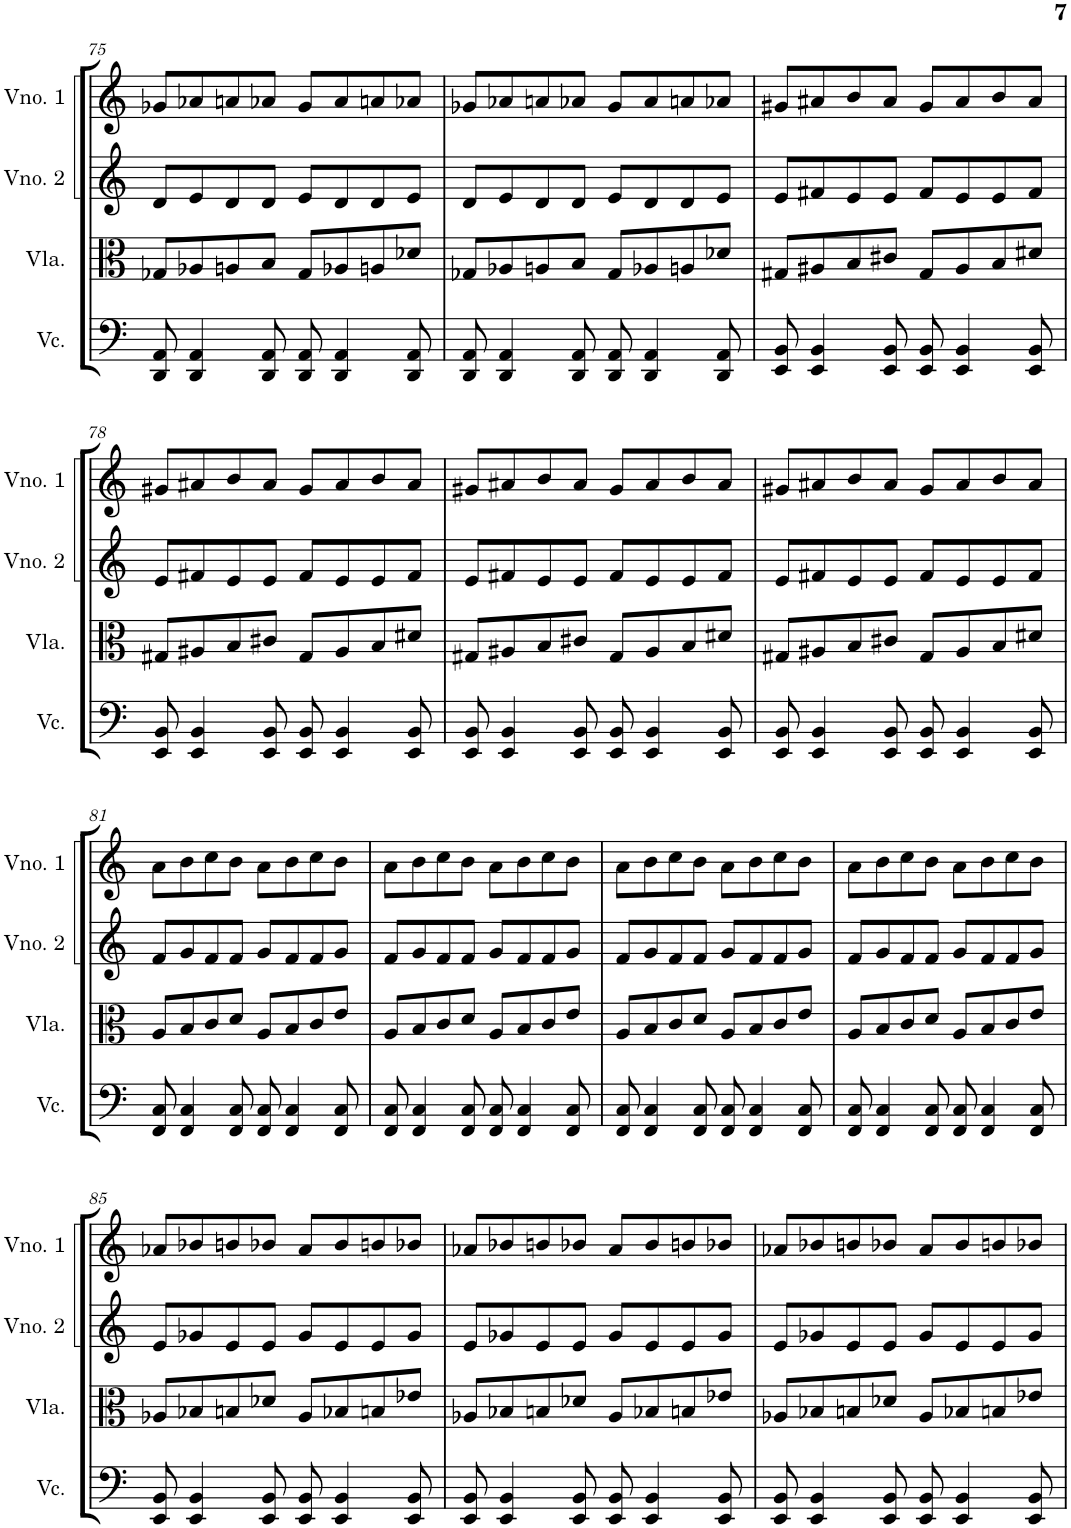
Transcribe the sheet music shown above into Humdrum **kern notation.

**kern	**kern	**kern	**kern
*part4	*part3	*part2	*part1
*staff4	*staff3	*staff2	*staff1
*I"Violoncelo	*I"Viola	*I"Violino 2	*I"Violino 1
*I'Vc.	*I'Vla.	*I'Vno. 2	*I'Vno. 1
!!LO:PB:g=z
*clefF4	*clefC3	*clefG2	*clefG2
*k[]	*k[]	*k[]	*k[]
*M4/4	*M4/4	*M4/4	*M4/4
=75	=75	=75	=75
8DD/ 8AA/	8G-X/L	8d/L	8g-X/L
4DD/ 4AA/	8A-X/	8e/	8a-X/
.	8An/	8d/	8an/
8DD/ 8AA/	8B/J	8d/J	8a-X/J
8DD/ 8AA/	8G-/L	8e/L	8g-/L
4DD/ 4AA/	8A-X/	8d/	8a-/
.	8An/	8d/	8an/
8DD/ 8AA/	8d-X/J	8e/J	8a-X/J
=76	=76	=76	=76
8DD/ 8AA/	8G-X/L	8d/L	8g-X/L
4DD/ 4AA/	8A-X/	8e/	8a-X/
.	8An/	8d/	8an/
8DD/ 8AA/	8B/J	8d/J	8a-X/J
8DD/ 8AA/	8G-/L	8e/L	8g-/L
4DD/ 4AA/	8A-X/	8d/	8a-/
.	8An/	8d/	8an/
8DD/ 8AA/	8d-X/J	8e/J	8a-X/J
=77	=77	=77	=77
8EE/ 8BB/	8G#X/L	8e/L	8g#X/L
4EE/ 4BB/	8A#X/	8f#X/	8a#X/
.	8B/	8e/	8b/
8EE/ 8BB/	8c#X/J	8e/J	8a#/J
8EE/ 8BB/	8G#/L	8f#/L	8g#/L
4EE/ 4BB/	8A#/	8e/	8a#/
.	8B/	8e/	8b/
8EE/ 8BB/	8d#X/J	8f#/J	8a#/J
!!LO:LB:g=z
=78	=78	=78	=78
8EE/ 8BB/	8G#X/L	8e/L	8g#X/L
4EE/ 4BB/	8A#X/	8f#X/	8a#X/
.	8B/	8e/	8b/
8EE/ 8BB/	8c#X/J	8e/J	8a#/J
8EE/ 8BB/	8G#/L	8f#/L	8g#/L
4EE/ 4BB/	8A#/	8e/	8a#/
.	8B/	8e/	8b/
8EE/ 8BB/	8d#X/J	8f#/J	8a#/J
=79	=79	=79	=79
8EE/ 8BB/	8G#X/L	8e/L	8g#X/L
4EE/ 4BB/	8A#X/	8f#X/	8a#X/
.	8B/	8e/	8b/
8EE/ 8BB/	8c#X/J	8e/J	8a#/J
8EE/ 8BB/	8G#/L	8f#/L	8g#/L
4EE/ 4BB/	8A#/	8e/	8a#/
.	8B/	8e/	8b/
8EE/ 8BB/	8d#X/J	8f#/J	8a#/J
=80	=80	=80	=80
8EE/ 8BB/	8G#X/L	8e/L	8g#X/L
4EE/ 4BB/	8A#X/	8f#X/	8a#X/
.	8B/	8e/	8b/
8EE/ 8BB/	8c#X/J	8e/J	8a#/J
8EE/ 8BB/	8G#/L	8f#/L	8g#/L
4EE/ 4BB/	8A#/	8e/	8a#/
.	8B/	8e/	8b/
8EE/ 8BB/	8d#X/J	8f#/J	8a#/J
!!LO:LB:g=z
=81	=81	=81	=81
8FF/ 8C/	8A/L	8f/L	8a\L
4FF/ 4C/	8B/	8g/	8b\
.	8c/	8f/	8cc\
8FF/ 8C/	8d/J	8f/J	8b\J
8FF/ 8C/	8A/L	8g/L	8a\L
4FF/ 4C/	8B/	8f/	8b\
.	8c/	8f/	8cc\
8FF/ 8C/	8e/J	8g/J	8b\J
=82	=82	=82	=82
8FF/ 8C/	8A/L	8f/L	8a\L
4FF/ 4C/	8B/	8g/	8b\
.	8c/	8f/	8cc\
8FF/ 8C/	8d/J	8f/J	8b\J
8FF/ 8C/	8A/L	8g/L	8a\L
4FF/ 4C/	8B/	8f/	8b\
.	8c/	8f/	8cc\
8FF/ 8C/	8e/J	8g/J	8b\J
=83	=83	=83	=83
8FF/ 8C/	8A/L	8f/L	8a\L
4FF/ 4C/	8B/	8g/	8b\
.	8c/	8f/	8cc\
8FF/ 8C/	8d/J	8f/J	8b\J
8FF/ 8C/	8A/L	8g/L	8a\L
4FF/ 4C/	8B/	8f/	8b\
.	8c/	8f/	8cc\
8FF/ 8C/	8e/J	8g/J	8b\J
=84	=84	=84	=84
8FF/ 8C/	8A/L	8f/L	8a\L
4FF/ 4C/	8B/	8g/	8b\
.	8c/	8f/	8cc\
8FF/ 8C/	8d/J	8f/J	8b\J
8FF/ 8C/	8A/L	8g/L	8a\L
4FF/ 4C/	8B/	8f/	8b\
.	8c/	8f/	8cc\
8FF/ 8C/	8e/J	8g/J	8b\J
!!LO:LB:g=z
=85	=85	=85	=85
8EE/ 8BB/	8A-X/L	8e/L	8a-X/L
4EE/ 4BB/	8B-X/	8g-X/	8b-X/
.	8Bn/	8e/	8bn/
8EE/ 8BB/	8d-X/J	8e/J	8b-X/J
8EE/ 8BB/	8A-/L	8g-/L	8a-/L
4EE/ 4BB/	8B-X/	8e/	8b-/
.	8Bn/	8e/	8bn/
8EE/ 8BB/	8e-X/J	8g-/J	8b-X/J
=86	=86	=86	=86
8EE/ 8BB/	8A-X/L	8e/L	8a-X/L
4EE/ 4BB/	8B-X/	8g-X/	8b-X/
.	8Bn/	8e/	8bn/
8EE/ 8BB/	8d-X/J	8e/J	8b-X/J
8EE/ 8BB/	8A-/L	8g-/L	8a-/L
4EE/ 4BB/	8B-X/	8e/	8b-/
.	8Bn/	8e/	8bn/
8EE/ 8BB/	8e-X/J	8g-/J	8b-X/J
=87	=87	=87	=87
8EE/ 8BB/	8A-X/L	8e/L	8a-X/L
4EE/ 4BB/	8B-X/	8g-X/	8b-X/
.	8Bn/	8e/	8bn/
8EE/ 8BB/	8d-X/J	8e/J	8b-X/J
8EE/ 8BB/	8A-/L	8g-/L	8a-/L
4EE/ 4BB/	8B-X/	8e/	8b-/
.	8Bn/	8e/	8bn/
8EE/ 8BB/	8e-X/J	8g-/J	8b-X/J
=	=	=	=
*-	*-	*-	*-
